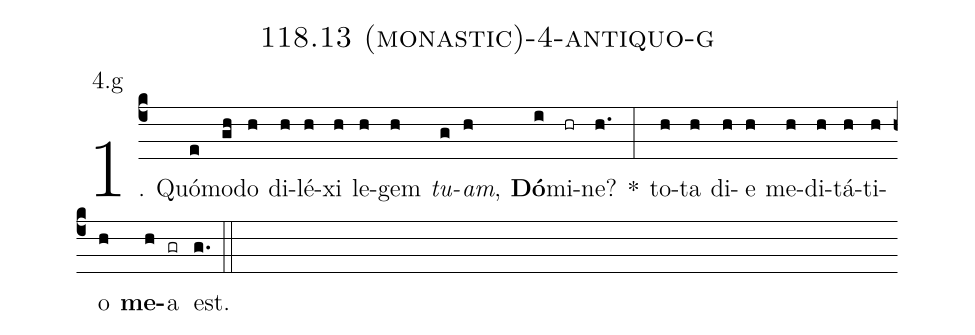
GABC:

name: 118.13 (monastic)-4-antiquo-g;
annotation: 4.g;
%%
(c4)1. Quó(e)mo(gh)do(h) di(h)lé(h)xi(h) le(h)gem(h) <i>tu</i>(g)<i>am</i>,(h) <b>Dó</b>(i)mi(hr)ne?(h.) *(:) to(h)ta(h) di(h)e(h) me(h)di(h)tá(h)ti(h)o(h) <b>me</b>(h)a(gr) est.(g.) (::)
